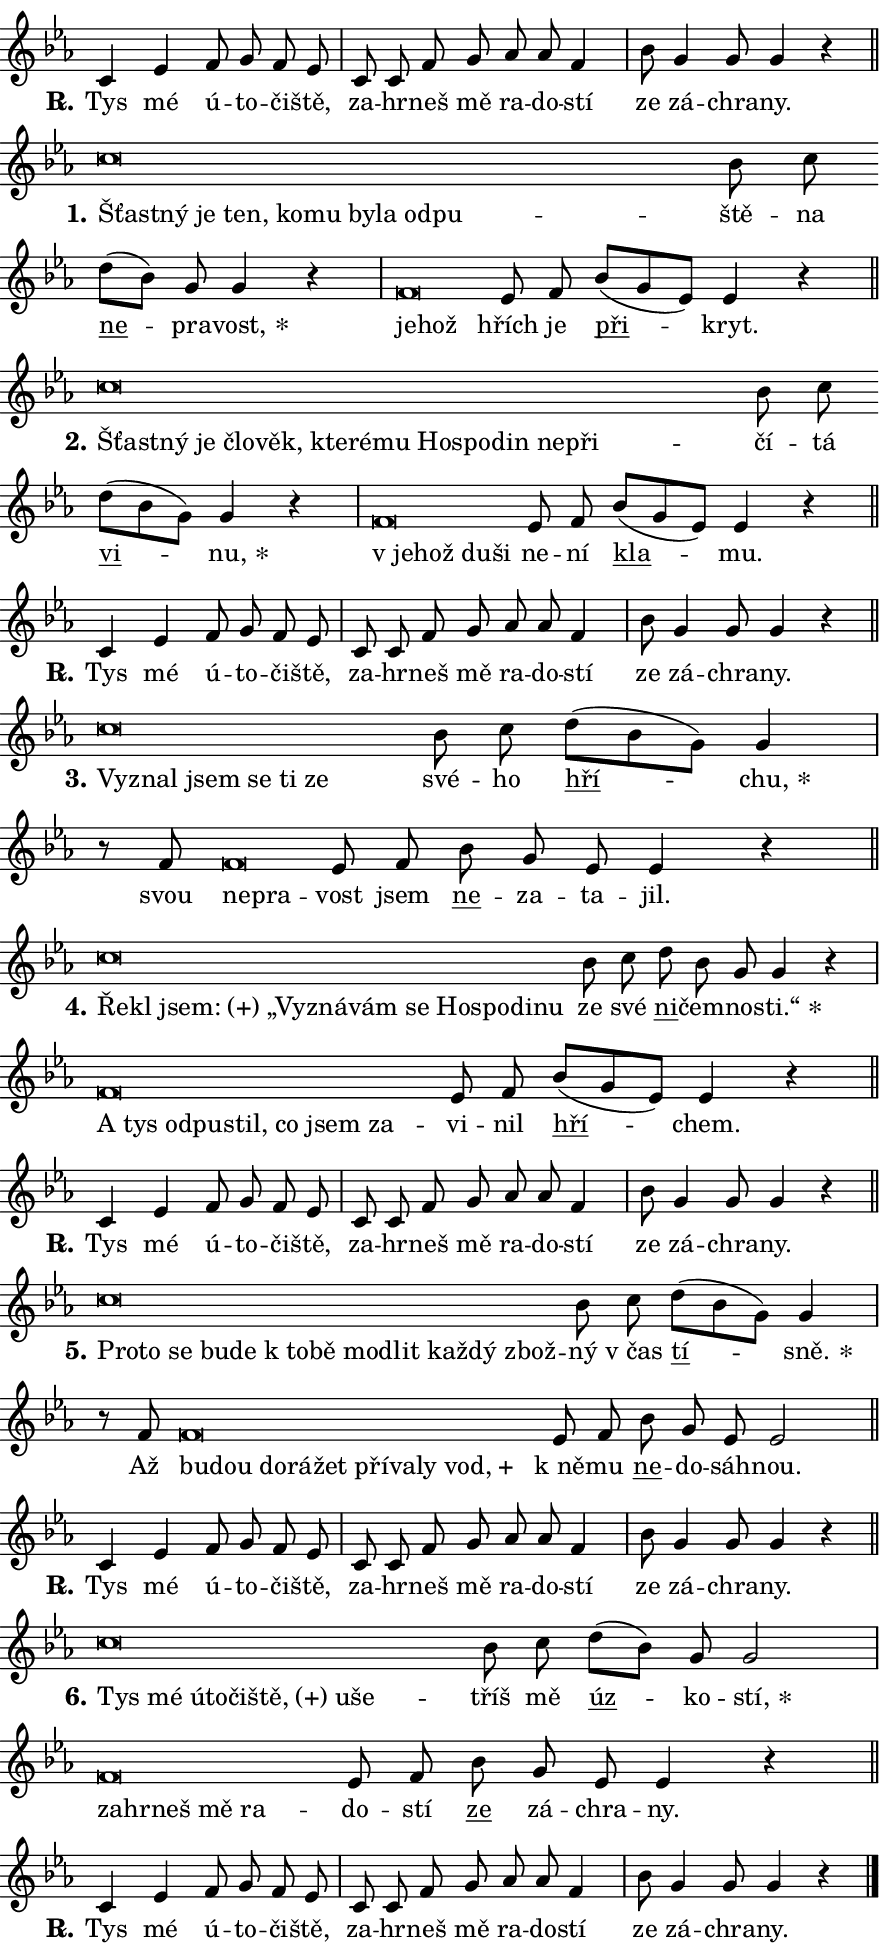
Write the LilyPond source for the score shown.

\version "2.24.0"
\header { tagline = "" }
\paper {
  indent = 0\cm
  top-margin = 0\cm
  right-margin = 0.13\cm % to fit lyric hyphens
  bottom-margin = 0\cm
  left-margin = 0\cm
  paper-width = 15\cm
  page-breaking = #ly:one-page-breaking
  system-system-spacing.basic-distance = #11
  score-system-spacing.basic-distance = #11
  ragged-last = ##f
}


%% Author: Thomas Morley
%% https://lists.gnu.org/archive/html/lilypond-user/2020-05/msg00002.html
#(define (line-position grob)
"Returns position of @var[grob} in current system:
   @code{'start}, if at first time-step
   @code{'end}, if at last time-step
   @code{'middle} otherwise
"
  (let* ((col (ly:item-get-column grob))
         (ln (ly:grob-object col 'left-neighbor))
         (rn (ly:grob-object col 'right-neighbor))
         (col-to-check-left (if (ly:grob? ln) ln col))
         (col-to-check-right (if (ly:grob? rn) rn col))
         (break-dir-left
           (and
             (ly:grob-property col-to-check-left 'non-musical #f)
             (ly:item-break-dir col-to-check-left)))
         (break-dir-right
           (and
             (ly:grob-property col-to-check-right 'non-musical #f)
             (ly:item-break-dir col-to-check-right))))
        (cond ((eqv? 1 break-dir-left) 'start)
              ((eqv? -1 break-dir-right) 'end)
              (else 'middle))))

#(define (tranparent-at-line-position vctor)
  (lambda (grob)
  "Relying on @code{line-position} select the relevant enry from @var{vctor}.
Used to determine transparency,"
    (case (line-position grob)
      ((end) (not (vector-ref vctor 0)))
      ((middle) (not (vector-ref vctor 1)))
      ((start) (not (vector-ref vctor 2))))))

noteHeadBreakVisibility =
#(define-music-function (break-visibility)(vector?)
"Makes @code{NoteHead}s transparent relying on @var{break-visibility}"
#{
  \override NoteHead.transparent =
    #(tranparent-at-line-position break-visibility)
#})

#(define delete-ledgers-for-transparent-note-heads
  (lambda (grob)
    "Reads whether a @code{NoteHead} is transparent.
If so this @code{NoteHead} is removed from @code{'note-heads} from
@var{grob}, which is supposed to be @code{LedgerLineSpanner}.
As a result ledgers are not printed for this @code{NoteHead}"
    (let* ((nhds-array (ly:grob-object grob 'note-heads))
           (nhds-list
             (if (ly:grob-array? nhds-array)
                 (ly:grob-array->list nhds-array)
                 '()))
           ;; Relies on the transparent-property being done before
           ;; Staff.LedgerLineSpanner.after-line-breaking is executed.
           ;; This is fragile ...
           (to-keep
             (remove
               (lambda (nhd)
                 (ly:grob-property nhd 'transparent #f))
               nhds-list)))
      ;; TODO find a better method to iterate over grob-arrays, similiar
      ;; to filter/remove etc for lists
      ;; For now rebuilt from scratch
      (set! (ly:grob-object grob 'note-heads)  '())
      (for-each
        (lambda (nhd)
          (ly:pointer-group-interface::add-grob grob 'note-heads nhd))
        to-keep))))

squashNotes = {
  \override NoteHead.X-extent = #'(-0.2 . 0.2)
  \override NoteHead.Y-extent = #'(-0.75 . 0)
  \override NoteHead.stencil =
    #(lambda (grob)
       (let ((pos (ly:grob-property grob 'staff-position)))
         (begin
           (if (< pos -7) (display "ERROR: Lower brevis then expected\n") (display ""))
           (if (<= pos -6) ly:text-interface::print ly:note-head::print))))
}
unSquashNotes = {
  \revert NoteHead.X-extent
  \revert NoteHead.Y-extent
  \revert NoteHead.stencil
}

hideNotes = \noteHeadBreakVisibility #begin-of-line-visible
unHideNotes = \noteHeadBreakVisibility #all-visible

% work-around for resetting accidentals
% https://lilypond.org/doc/v2.23/Documentation/notation/displaying-rhythms#unmetered-music
cadenzaMeasure = {
  \cadenzaOff
  \partial 1024 s1024
  \cadenzaOn
}

#(define-markup-command (accent layout props text) (markup?)
  "Underline accented syllable"
  (interpret-markup layout props
    #{\markup \override #'(offset . 4.3) \underline { #text }#}))

responsum = \markup \concat {
  "R" \hspace #-1.05 \path #0.1 #'((moveto 0 0.07) (lineto 0.9 0.8)) \hspace #0.05 "."
}

spaceSize = #0.6828661417322834 % exact space size for TeX Gyre Schola

\layout {
  \context {
    \Staff
    \remove "Time_signature_engraver"
    \override LedgerLineSpanner.after-line-breaking = #delete-ledgers-for-transparent-note-heads
  }
  \context {
    \Lyrics {
      \override LyricSpace.minimum-distance = \spaceSize
      \override LyricText.font-name = #"TeX Gyre Schola"
      \override LyricText.font-size = 1
      \override StanzaNumber.font-name = #"TeX Gyre Schola Bold"
      \override StanzaNumber.font-size = 1
    }
  }
  \context {
    \Score 
    \override NoteHead.text =
      #(lambda (grob) 
        (let ((pos (ly:grob-property grob 'staff-position)))
          #{\markup {
            \combine
              \halign #-0.55 \raise #(if (= pos -6) 0 0.5) \override #'(thickness . 2) \draw-line #'(3.2 . 0)
              \musicglyph "noteheads.sM1"
          }#}))
  }
}

% magnetic-lyrics.ily
%
%   written by
%     Jean Abou Samra <jean@abou-samra.fr>
%     Werner Lemberg <wl@gnu.org>
%
%   adapted by
%     Jiri Hon <jiri.hon@gmail.com>
%
% Version 2022-Apr-15

% https://www.mail-archive.com/lilypond-user@gnu.org/msg149350.html

#(define (Left_hyphen_pointer_engraver context)
   "Collect syllable-hyphen-syllable occurrences in lyrics and store
them in properties.  This engraver only looks to the left.  For
example, if the lyrics input is @code{foo -- bar}, it does the
following.

@itemize @bullet
@item
Set the @code{text} property of the @code{LyricHyphen} grob between
@q{foo} and @q{bar} to @code{foo}.

@item
Set the @code{left-hyphen} property of the @code{LyricText} grob with
text @q{foo} to the @code{LyricHyphen} grob between @q{foo} and
@q{bar}.
@end itemize

Use this auxiliary engraver in combination with the
@code{lyric-@/text::@/apply-@/magnetic-@/offset!} hook."
   (let ((hyphen #f)
         (text #f))
     (make-engraver
      (acknowledgers
       ((lyric-syllable-interface engraver grob source-engraver)
        (set! text grob)))
      (end-acknowledgers
       ((lyric-hyphen-interface engraver grob source-engraver)
        ;(when (not (grob::has-interface grob 'lyric-space-interface))
          (set! hyphen grob)));)
      ((stop-translation-timestep engraver)
       (when (and text hyphen)
         (ly:grob-set-object! text 'left-hyphen hyphen))
       (set! text #f)
       (set! hyphen #f)))))

#(define (lyric-text::apply-magnetic-offset! grob)
   "If the space between two syllables is less than the value in
property @code{LyricText@/.details@/.squash-threshold}, move the right
syllable to the left so that it gets concatenated with the left
syllable.

Use this function as a hook for
@code{LyricText@/.after-@/line-@/breaking} if the
@code{Left_@/hyphen_@/pointer_@/engraver} is active."
   (let ((hyphen (ly:grob-object grob 'left-hyphen #f)))
     (when hyphen
       (let ((left-text (ly:spanner-bound hyphen LEFT)))
         (when (grob::has-interface left-text 'lyric-syllable-interface)
           (let* ((common (ly:grob-common-refpoint grob left-text X))
                  (this-x-ext (ly:grob-extent grob common X))
                  (left-x-ext
                   (begin
                     ;; Trigger magnetism for left-text.
                     (ly:grob-property left-text 'after-line-breaking)
                     (ly:grob-extent left-text common X)))
                  ;; `delta` is the gap width between two syllables.
                  (delta (- (interval-start this-x-ext)
                            (interval-end left-x-ext)))
                  (details (ly:grob-property grob 'details))
                  (threshold (assoc-get 'squash-threshold details 0.2)))
             (when (< delta threshold)
               (let* (;; We have to manipulate the input text so that
                      ;; ligatures crossing syllable boundaries are not
                      ;; disabled.  For languages based on the Latin
                      ;; script this is essentially a beautification.
                      ;; However, for non-Western scripts it can be a
                      ;; necessity.
                      (lt (ly:grob-property left-text 'text))
                      (rt (ly:grob-property grob 'text))
                      (is-space (grob::has-interface hyphen 'lyric-space-interface))
                      (space (if is-space " " ""))
                      (extra-delta (if is-space spaceSize 0))
                      ;; Append new syllable.
                      (ltrt-space (if (and (string? lt) (string? rt))
                                (string-append lt space rt)
                                (make-concat-markup (list lt space rt))))
                      ;; Right-align `ltrt` to the right side.
                      (ltrt-space-markup (grob-interpret-markup
                               grob
                               (make-translate-markup
                                (cons (interval-length this-x-ext) 0)
                                (make-right-align-markup ltrt-space)))))
                 (begin
                   ;; Don't print `left-text`.
                   (ly:grob-set-property! left-text 'stencil #f)
                   ;; Set text and stencil (which holds all collected
                   ;; syllables so far) and shift it to the left.
                   (ly:grob-set-property! grob 'text ltrt-space)
                   (ly:grob-set-property! grob 'stencil ltrt-space-markup)
                   (ly:grob-translate-axis! grob (- (- delta extra-delta)) X))))))))))


#(define (lyric-hyphen::displace-bounds-first grob)
   ;; Make very sure this callback isn't triggered too early.
   (let ((left (ly:spanner-bound grob LEFT))
         (right (ly:spanner-bound grob RIGHT)))
     (ly:grob-property left 'after-line-breaking)
     (ly:grob-property right 'after-line-breaking)
     (ly:lyric-hyphen::print grob)))

squashThreshold = #0.4

\layout {
  \context {
    \Lyrics
    \consists #Left_hyphen_pointer_engraver
    \override LyricText.after-line-breaking =
      #lyric-text::apply-magnetic-offset!
    \override LyricHyphen.stencil = #lyric-hyphen::displace-bounds-first
    \override LyricText.details.squash-threshold = \squashThreshold
    \override LyricHyphen.minimum-distance = 0
    \override LyricHyphen.minimum-length = \squashThreshold
  }
}

squashText = \override LyricText.details.squash-threshold = 9999
unSquashText = \override LyricText.details.squash-threshold = \squashThreshold

leftText = \override LyricText.self-alignment-X = #LEFT
unLeftText = \revert LyricText.self-alignment-X

starOffset = #(lambda (grob) 
                (let ((x_offset (ly:self-alignment-interface::aligned-on-x-parent grob)))
                  (if (= x_offset 0) 0 (+ x_offset 1.2))))

star = #(define-music-function (syllable)(string?)
"Append star separator at the end of a syllable"
#{
  \once \override LyricText.X-offset = #starOffset
  \lyricmode { \markup {
    #syllable
    \override #'((font-name . "TeX Gyre Schola Bold")) \hspace #0.2 \lower #0.65 \larger "*"
  } }
#})

starAccent = #(define-music-function (syllable)(string?)
"Append star separator at the end of a syllable and make accent"
#{
  \once \override LyricText.X-offset = #starOffset
  \lyricmode { \markup {
    \accent #syllable
    \override #'((font-name . "TeX Gyre Schola Bold")) \hspace #0.2 \lower #0.65 \larger "*"
  } }
#})

breath = #(define-music-function (syllable)(string?)
"Append breathing indicator at the end of a syllable"
#{
  \lyricmode { \markup { #syllable "+" } }
#})

optionalBreath = #(define-music-function (syllable)(string?)
"Append optional breathing indicator at the end of a syllable"
#{
  \lyricmode { \markup { #syllable "(+)" } }
#})


\score {
    <<
        \new Voice = "melody" { \cadenzaOn \key es \major \relative { c'4 es f8 g f es \cadenzaMeasure \bar "|" c c f g as as f4 \cadenzaMeasure \bar "|" bes8 g4 g8 g4 r \cadenzaMeasure \bar "||" \break } }
        \new Lyrics \lyricsto "melody" { \lyricmode { \set stanza = \responsum
Tys mé ú -- to -- či -- ště, za -- hr -- neš mě ra -- do -- stí ze zá -- chra -- ny. } }
    >>
    \layout {}
}

\score {
    <<
        \new Voice = "melody" { \cadenzaOn \key es \major \relative { \squashNotes c''\breve*1/16 \hideNotes \breve*1/16 \bar "" \breve*1/16 \bar "" \breve*1/16 \bar "" \breve*1/16 \bar "" \breve*1/16 \bar "" \breve*1/16 \bar "" \breve*1/16 \bar "" \breve*1/16 \breve*1/16 \bar "" \unHideNotes \unSquashNotes bes8 c \bar "" d[( bes)] g g4 r \cadenzaMeasure \bar "|" \squashNotes f\breve*1/16 \hideNotes \breve*1/16 \bar "" \unHideNotes \unSquashNotes es8 f \bar "" bes[( g es)] es4 r \cadenzaMeasure \bar "||" \break } }
        \new Lyrics \lyricsto "melody" { \lyricmode { \set stanza = "1."
\leftText Šťast -- \squashText ný je ten, ko -- mu by -- la od -- pu -- \unLeftText \unSquashText ště -- na \markup \accent ne -- pra -- \star vost, \leftText je -- \squashText hož \unLeftText \unSquashText hřích je \markup \accent při -- kryt. } }
    >>
    \layout {}
}

\score {
    <<
        \new Voice = "melody" { \cadenzaOn \key es \major \relative { \squashNotes c''\breve*1/16 \hideNotes \breve*1/16 \bar "" \breve*1/16 \bar "" \breve*1/16 \bar "" \breve*1/16 \bar "" \breve*1/16 \bar "" \breve*1/16 \bar "" \breve*1/16 \bar "" \breve*1/16 \bar "" \breve*1/16 \bar "" \breve*1/16 \bar "" \breve*1/16 \breve*1/16 \bar "" \unHideNotes \unSquashNotes bes8 c \bar "" d[( bes g)] g4 r \cadenzaMeasure \bar "|" \squashNotes f\breve*1/16 \hideNotes \breve*1/16 \bar "" \breve*1/16 \breve*1/16 \bar "" \unHideNotes \unSquashNotes es8 f \bar "" bes[( g es)] es4 r \cadenzaMeasure \bar "||" \break } }
        \new Lyrics \lyricsto "melody" { \lyricmode { \set stanza = "2."
\leftText Šťast -- \squashText ný je člo -- věk, kte -- ré -- mu Ho -- spo -- din ne -- při -- \unLeftText \unSquashText čí -- tá \markup \accent vi -- \star nu, \leftText "v je" -- \squashText hož du -- ši \unLeftText \unSquashText ne -- ní \markup \accent kla -- mu. } }
    >>
    \layout {}
}

\score {
    <<
        \new Voice = "melody" { \cadenzaOn \key es \major \relative { c'4 es f8 g f es \cadenzaMeasure \bar "|" c c f g as as f4 \cadenzaMeasure \bar "|" bes8 g4 g8 g4 r \cadenzaMeasure \bar "||" \break } }
        \new Lyrics \lyricsto "melody" { \lyricmode { \set stanza = \responsum
Tys mé ú -- to -- či -- ště, za -- hr -- neš mě ra -- do -- stí ze zá -- chra -- ny. } }
    >>
    \layout {}
}

\score {
    <<
        \new Voice = "melody" { \cadenzaOn \key es \major \relative { \squashNotes c''\breve*1/16 \hideNotes \breve*1/16 \bar "" \breve*1/16 \bar "" \breve*1/16 \bar "" \breve*1/16 \breve*1/16 \bar "" \unHideNotes \unSquashNotes bes8 c \bar "" d[( bes g)] g4 \cadenzaMeasure \bar "|" r8 f8 \squashNotes f\breve*1/16 \hideNotes \breve*1/16 \bar "" \unHideNotes \unSquashNotes es8 f \bar "" bes g es es4 r \cadenzaMeasure \bar "||" \break } }
        \new Lyrics \lyricsto "melody" { \lyricmode { \set stanza = "3."
\leftText Vy -- \squashText znal jsem se ti ze \unLeftText \unSquashText své -- ho \markup \accent hří -- \star chu, svou \leftText ne -- \squashText pra -- \unLeftText \unSquashText vost jsem \markup \accent ne -- za -- ta -- jil. } }
    >>
    \layout {}
}

\score {
    <<
        \new Voice = "melody" { \cadenzaOn \key es \major \relative { \squashNotes c''\breve*1/16 \hideNotes \breve*1/16 \bar "" \breve*1/16 \bar "" \breve*1/16 \bar "" \breve*1/16 \bar "" \breve*1/16 \bar "" \breve*1/16 \bar "" \breve*1/16 \bar "" \breve*1/16 \bar "" \breve*1/16 \breve*1/16 \bar "" \unHideNotes \unSquashNotes bes8 c \bar "" d bes g g4 r \cadenzaMeasure \bar "|" \squashNotes f\breve*1/16 \hideNotes \breve*1/16 \bar "" \breve*1/16 \bar "" \breve*1/16 \bar "" \breve*1/16 \bar "" \breve*1/16 \bar "" \breve*1/16 \breve*1/16 \bar "" \unHideNotes \unSquashNotes es8 f \bar "" bes[( g es)] es4 r \cadenzaMeasure \bar "||" \break } }
        \new Lyrics \lyricsto "melody" { \lyricmode { \set stanza = "4."
\leftText Ře -- \squashText kl \optionalBreath jsem: „Vy -- zná -- vám se Ho -- spo -- di -- nu \unLeftText \unSquashText ze své \markup \accent ni -- čem -- no -- \star sti.“ \leftText A \squashText tys od -- pu -- stil, co jsem za -- \unLeftText \unSquashText vi -- nil \markup \accent hří -- chem. } }
    >>
    \layout {}
}

\score {
    <<
        \new Voice = "melody" { \cadenzaOn \key es \major \relative { c'4 es f8 g f es \cadenzaMeasure \bar "|" c c f g as as f4 \cadenzaMeasure \bar "|" bes8 g4 g8 g4 r \cadenzaMeasure \bar "||" \break } }
        \new Lyrics \lyricsto "melody" { \lyricmode { \set stanza = \responsum
Tys mé ú -- to -- či -- ště, za -- hr -- neš mě ra -- do -- stí ze zá -- chra -- ny. } }
    >>
    \layout {}
}

\score {
    <<
        \new Voice = "melody" { \cadenzaOn \key es \major \relative { \squashNotes c''\breve*1/16 \hideNotes \breve*1/16 \bar "" \breve*1/16 \bar "" \breve*1/16 \bar "" \breve*1/16 \bar "" \breve*1/16 \bar "" \breve*1/16 \bar "" \breve*1/16 \bar "" \breve*1/16 \bar "" \breve*1/16 \bar "" \breve*1/16 \breve*1/16 \bar "" \unHideNotes \unSquashNotes bes8 c \bar "" d[( bes g)] g4 \cadenzaMeasure \bar "|" r8 f8 \squashNotes f\breve*1/16 \hideNotes \breve*1/16 \bar "" \breve*1/16 \bar "" \breve*1/16 \bar "" \breve*1/16 \bar "" \breve*1/16 \bar "" \breve*1/16 \bar "" \breve*1/16 \breve*1/16 \bar "" \unHideNotes \unSquashNotes es8 f \bar "" bes g es es2 \cadenzaMeasure \bar "||" \break } }
        \new Lyrics \lyricsto "melody" { \lyricmode { \set stanza = "5."
\leftText Pro -- \squashText to se bu -- de "k to" -- bě mo -- dlit kaž -- dý zbož -- \unLeftText \unSquashText ný "v čas" \markup \accent tí -- \star sně. Až \leftText bu -- \squashText dou do -- rá -- žet pří -- va -- ly \breath "vod," \unLeftText \unSquashText "k ně" -- mu \markup \accent ne -- do -- sáh -- nou. } }
    >>
    \layout {}
}

\score {
    <<
        \new Voice = "melody" { \cadenzaOn \key es \major \relative { c'4 es f8 g f es \cadenzaMeasure \bar "|" c c f g as as f4 \cadenzaMeasure \bar "|" bes8 g4 g8 g4 r \cadenzaMeasure \bar "||" \break } }
        \new Lyrics \lyricsto "melody" { \lyricmode { \set stanza = \responsum
Tys mé ú -- to -- či -- ště, za -- hr -- neš mě ra -- do -- stí ze zá -- chra -- ny. } }
    >>
    \layout {}
}

\score {
    <<
        \new Voice = "melody" { \cadenzaOn \key es \major \relative { \squashNotes c''\breve*1/16 \hideNotes \breve*1/16 \bar "" \breve*1/16 \bar "" \breve*1/16 \bar "" \breve*1/16 \bar "" \breve*1/16 \bar "" \breve*1/16 \breve*1/16 \bar "" \unHideNotes \unSquashNotes bes8 c \bar "" d[( bes)] g g2 \cadenzaMeasure \bar "|" \squashNotes f\breve*1/16 \hideNotes \breve*1/16 \bar "" \breve*1/16 \bar "" \breve*1/16 \breve*1/16 \bar "" \unHideNotes \unSquashNotes es8 f \bar "" bes g es es4 r \cadenzaMeasure \bar "||" \break } }
        \new Lyrics \lyricsto "melody" { \lyricmode { \set stanza = "6."
\leftText Tys \squashText mé ú -- to -- či -- \optionalBreath ště, u -- še -- \unLeftText \unSquashText tříš mě \markup \accent úz -- ko -- \star stí, \leftText za -- \squashText hr -- neš mě ra -- \unLeftText \unSquashText do -- stí \markup \accent ze zá -- chra -- ny. } }
    >>
    \layout {}
}

\score {
    <<
        \new Voice = "melody" { \cadenzaOn \key es \major \relative { c'4 es f8 g f es \cadenzaMeasure \bar "|" c c f g as as f4 \cadenzaMeasure \bar "|" bes8 g4 g8 g4 r \cadenzaMeasure \bar "||" \break } \bar "|." }
        \new Lyrics \lyricsto "melody" { \lyricmode { \set stanza = \responsum
Tys mé ú -- to -- či -- ště, za -- hr -- neš mě ra -- do -- stí ze zá -- chra -- ny. } }
    >>
    \layout {}
}
